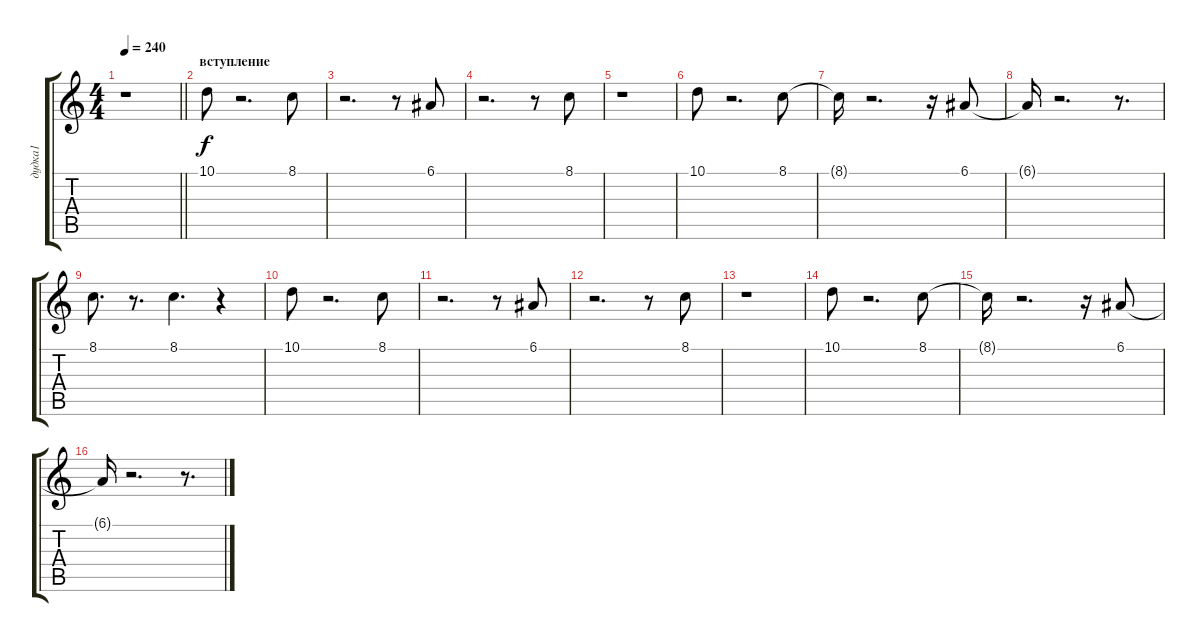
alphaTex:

\track ("дудка1" "дудка1") {instrument trumpet}
\staff {score tabs}
\tuning (E4 B3 G3 D3 A2 E2) {hide}
\ts (4 4)
\tempo 240
\clef g2
\barLineRight lightlight
\ks c
r.1{dy f instrument trumpet} |
\section ("" "вступление")
10.1.8 r.2{d} 8.1.8 |
r.2{d} r.8 6.1.8 |
r.2{d} r.8 8.1.8 |
r.1 |
10.1.8 r.2{d} 8.1.8 |
8.1{t}.16 r.2{d} r.16 6.1.8 |
6.1{t}.16 r.2{d} r.8{d} |
8.1.8{d} r.8{d} 8.1.4{d} r.4 |
10.1.8 r.2{d} 8.1.8 |
r.2{d} r.8 6.1.8 |
r.2{d} r.8 8.1.8 |
r.1 |
10.1.8 r.2{d} 8.1.8 |
8.1{t}.16 r.2{d} r.16 6.1.8 |
6.1{t}.16 r.2{d} r.8{d}
